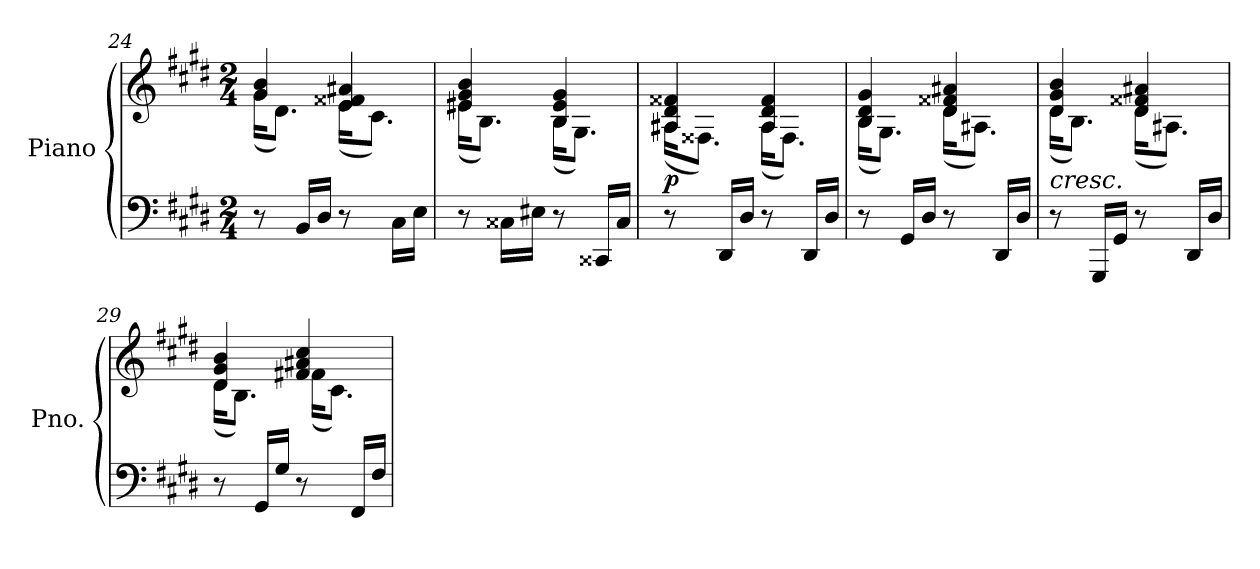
**kern	**kern	**dynam
*part1	*part1	*part1
*staff2	*staff1	*staff1/2
*I"Piano	*	*
*I'Pno.	*	*
*clefF4	*clefG2	*
*k[f#c#g#d#]	*k[f#c#g#d#]	*
*M2/4	*M2/4	*
=24	=24	=24
*	*^	*
8r	4g#/ 4b/	(<16g#\KL	.
.	.	8.d#\J)	.
16BB/LL	.	.	.
16D#/JJ	.	.	.
8r	4e/ 4f##X/ 4a#X/	(<16e\KL	.
.	.	8.c#\J)	.
16C#\LL	.	.	.
16E\JJ	.	.	.
=25	=25	=25	=25
8r	4e#X/ 4g#/ 4b/	(<16e#\KL	.
.	.	8.B\J)	.
16C##X\LL	.	.	.
16E#X\JJ	.	.	.
8r	4B/ 4e#/ 4g#/	(<16B\KL	.
.	.	8.G#\J)	.
16CC##X/LL	.	.	.
16C##/JJ	.	.	.
!!LO:PB:g=z	!!
=26	=26	=26	=26
!	!	!	!LO:DY:b
8r	4A#X/ 4d#/ 4f##X/	(<16A#\KL	p
.	.	8.F##X\J)	.
16DD#/LL	.	.	.
16D#/JJ	.	.	.
8r	4A#/ 4d#/ 4f##/	(<16A#\KL	.
.	.	8.F##\J)	.
16DD#/LL	.	.	.
16D#/JJ	.	.	.
=27	=27	=27	=27
8r	4B/ 4d#/ 4g#/	(<16B\KL	.
.	.	8.G#\J)	.
16GG#/LL	.	.	.
16D#/JJ	.	.	.
8r	4d#/ 4f##X/ 4a#X/	(<16d#\KL	.
.	.	8.A#X\J)	.
16DD#/LL	.	.	.
16D#/JJ	.	.	.
=28	=28	=28	=28
!LO:TX:a:i:t=cresc.	!	!	!
8r	4d#/ 4g#/ 4b/	(<16d#\KL	.
.	.	8.B\J)	.
16GGG#/LL	.	.	.
16GG#/JJ	.	.	.
8r	4d#/ 4f##X/ 4a#X/	(<16d#\KL	.
.	.	8.A#X\J)	.
16DD#/LL	.	.	.
16D#/JJ	.	.	.
=29	=29	=29	=29
8r	4d#/ 4g#/ 4b/	(<16d#\KL	.
.	.	8.B\J)	.
16GG#/LL	.	.	.
16G#/JJ	.	.	.
8r	4f#X/ 4a#X/ 4cc#/	(<16f#\KL	.
.	.	8.c#\J)	.
16FF#/LL	.	.	.
16F#/JJ	.	.	.
*	*v	*v	*
=	=	=
*-	*-	*-
